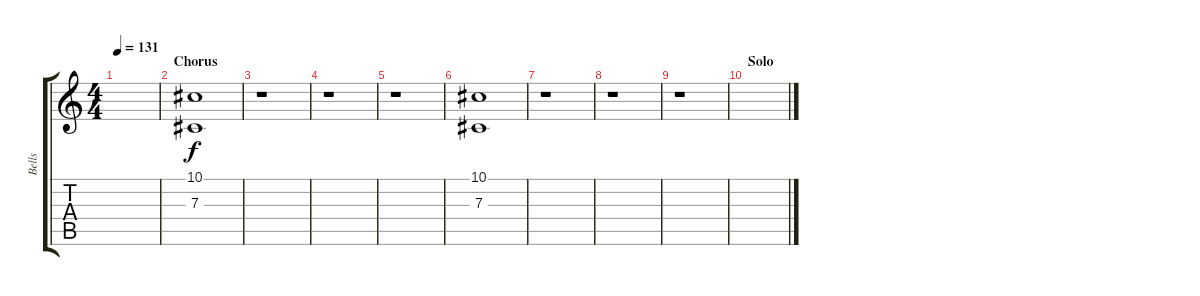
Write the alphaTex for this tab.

\track ("Bells" "Bells") {instrument tubularbells}
\staff {score tabs}
\tuning (Eb4 Bb3 Gb3 Db3 Ab2 Eb2) {hide}
\ts (4 4)
\tempo 131
\clef g2
\ks c
|
\section ("" "Chorus")
(10.1 7.3).1 |
r.1 |
r.1 |
r.1 |
(10.1 7.3).1 |
r.1 |
r.1 |
r.1 |
\section ("" "Solo")
